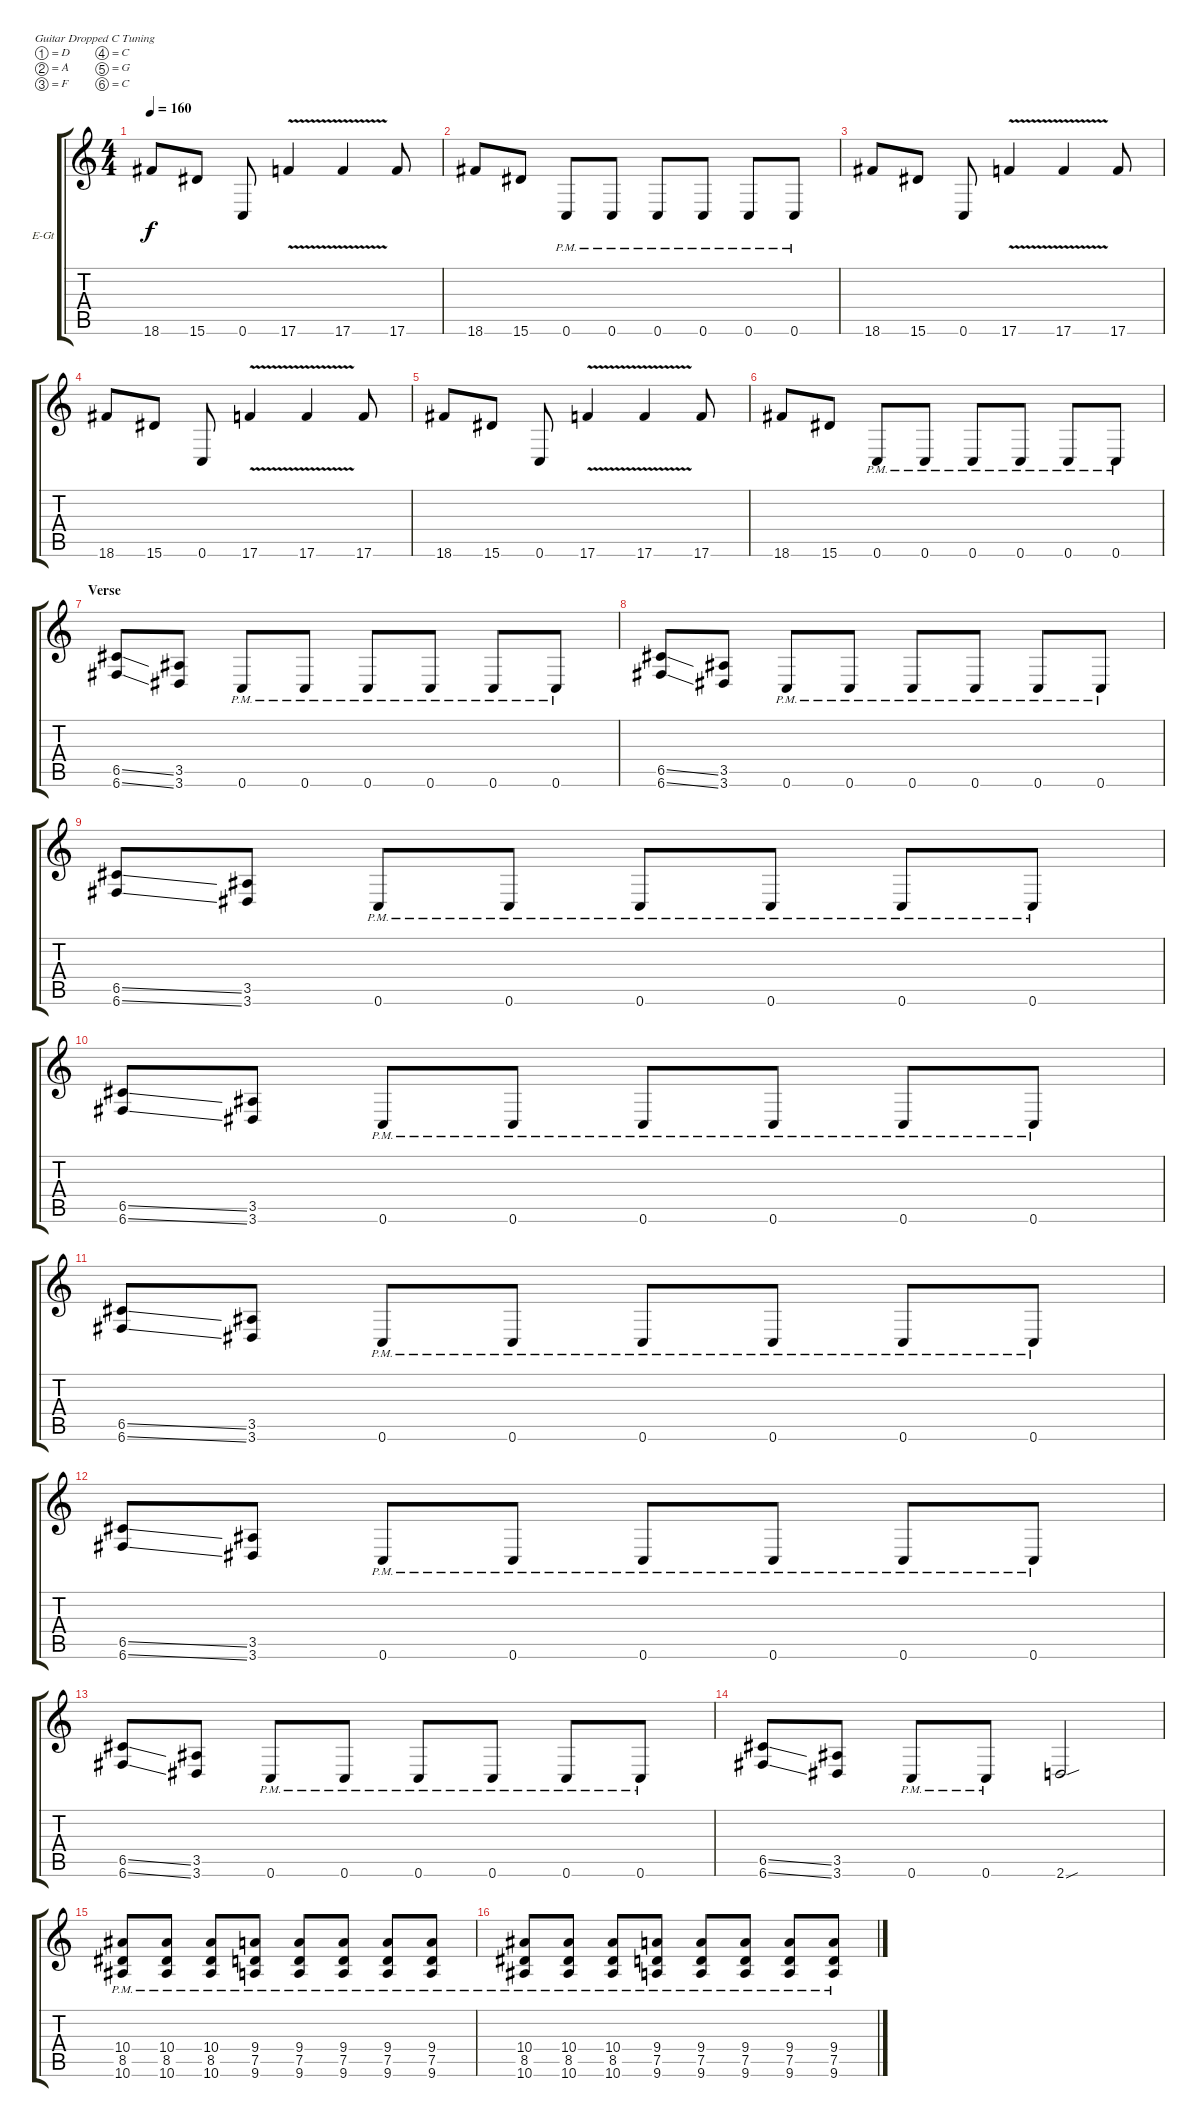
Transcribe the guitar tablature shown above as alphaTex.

\bracketExtendMode groupsimilarinstruments
\firstSystemTrackNameOrientation horizontal
\otherSystemsTrackNameOrientation horizontal
\track ("Kirk Hammett (Lead Guitar)" "E-Gt") {instrument overdrivenguitar}
\staff {score tabs}
\tuning (D4 A3 F3 C3 G2 C2)
\ts (4 4)
\tempo 160
\clef g2
\ks c
18.6.8{dy f} 15.6.8 0.6.8 17.6{v}.4 17.6{v}.4 17.6.8 |
18.6.8 15.6.8 0.6{pm}.8 0.6{pm}.8 0.6{pm}.8 0.6{pm}.8 0.6{pm}.8 0.6{pm}.8 |
18.6.8 15.6.8 0.6.8 17.6{v}.4 17.6{v}.4 17.6.8 |
18.6.8 15.6.8 0.6.8 17.6{v}.4 17.6{v}.4 17.6.8 |
18.6.8 15.6.8 0.6.8 17.6{v}.4 17.6{v}.4 17.6.8 |
18.6.8 15.6.8 0.6{pm}.8 0.6{pm}.8 0.6{pm}.8 0.6{pm}.8 0.6{pm}.8 0.6{pm}.8 |
\section ("" "Verse")
(6.5{ss} 6.6{ss}).8 (3.5 3.6).8 0.6{pm}.8 0.6{pm}.8 0.6{pm}.8 0.6{pm}.8 0.6{pm}.8 0.6{pm}.8 |
(6.5{ss} 6.6{ss}).8 (3.5 3.6).8 0.6{pm}.8 0.6{pm}.8 0.6{pm}.8 0.6{pm}.8 0.6{pm}.8 0.6{pm}.8 |
(6.5{ss} 6.6{ss}).8 (3.5 3.6).8 0.6{pm}.8 0.6{pm}.8 0.6{pm}.8 0.6{pm}.8 0.6{pm}.8 0.6{pm}.8 |
(6.5{ss} 6.6{ss}).8 (3.5 3.6).8 0.6{pm}.8 0.6{pm}.8 0.6{pm}.8 0.6{pm}.8 0.6{pm}.8 0.6{pm}.8 |
(6.5{ss} 6.6{ss}).8 (3.5 3.6).8 0.6{pm}.8 0.6{pm}.8 0.6{pm}.8 0.6{pm}.8 0.6{pm}.8 0.6{pm}.8 |
(6.5{ss} 6.6{ss}).8 (3.5 3.6).8 0.6{pm}.8 0.6{pm}.8 0.6{pm}.8 0.6{pm}.8 0.6{pm}.8 0.6{pm}.8 |
(6.5{ss} 6.6{ss}).8 (3.5 3.6).8 0.6{pm}.8 0.6{pm}.8 0.6{pm}.8 0.6{pm}.8 0.6{pm}.8 0.6{pm}.8 |
(6.5{ss} 6.6{ss}).8 (3.5 3.6).8 0.6{pm}.8 0.6{pm}.8 2.6{sou}.2 |
(8.5{pm} 10.6{pm} 10.4{pm}).8 (10.6{pm} 8.5{pm} 10.4{pm}).8 (10.6{pm} 8.5{pm} 10.4{pm}).8 (9.6{pm} 7.5{pm} 9.4{pm}).8 (7.5{pm} 9.6{pm} 9.4{pm}).8 (9.6{pm} 7.5{pm} 9.4{pm}).8 (9.6{pm} 7.5{pm} 9.4{pm}).8 (9.6{pm} 7.5{pm} 9.4{pm}).8 |
(8.5{pm} 10.6{pm} 10.4{pm}).8 (10.6{pm} 8.5{pm} 10.4{pm}).8 (10.6{pm} 8.5{pm} 10.4{pm}).8 (9.6{pm} 7.5{pm} 9.4{pm}).8 (7.5{pm} 9.6{pm} 9.4{pm}).8 (9.6{pm} 7.5{pm} 9.4{pm}).8 (9.6{pm} 7.5{pm} 9.4{pm}).8 (9.6{pm} 7.5{pm} 9.4{pm}).8
